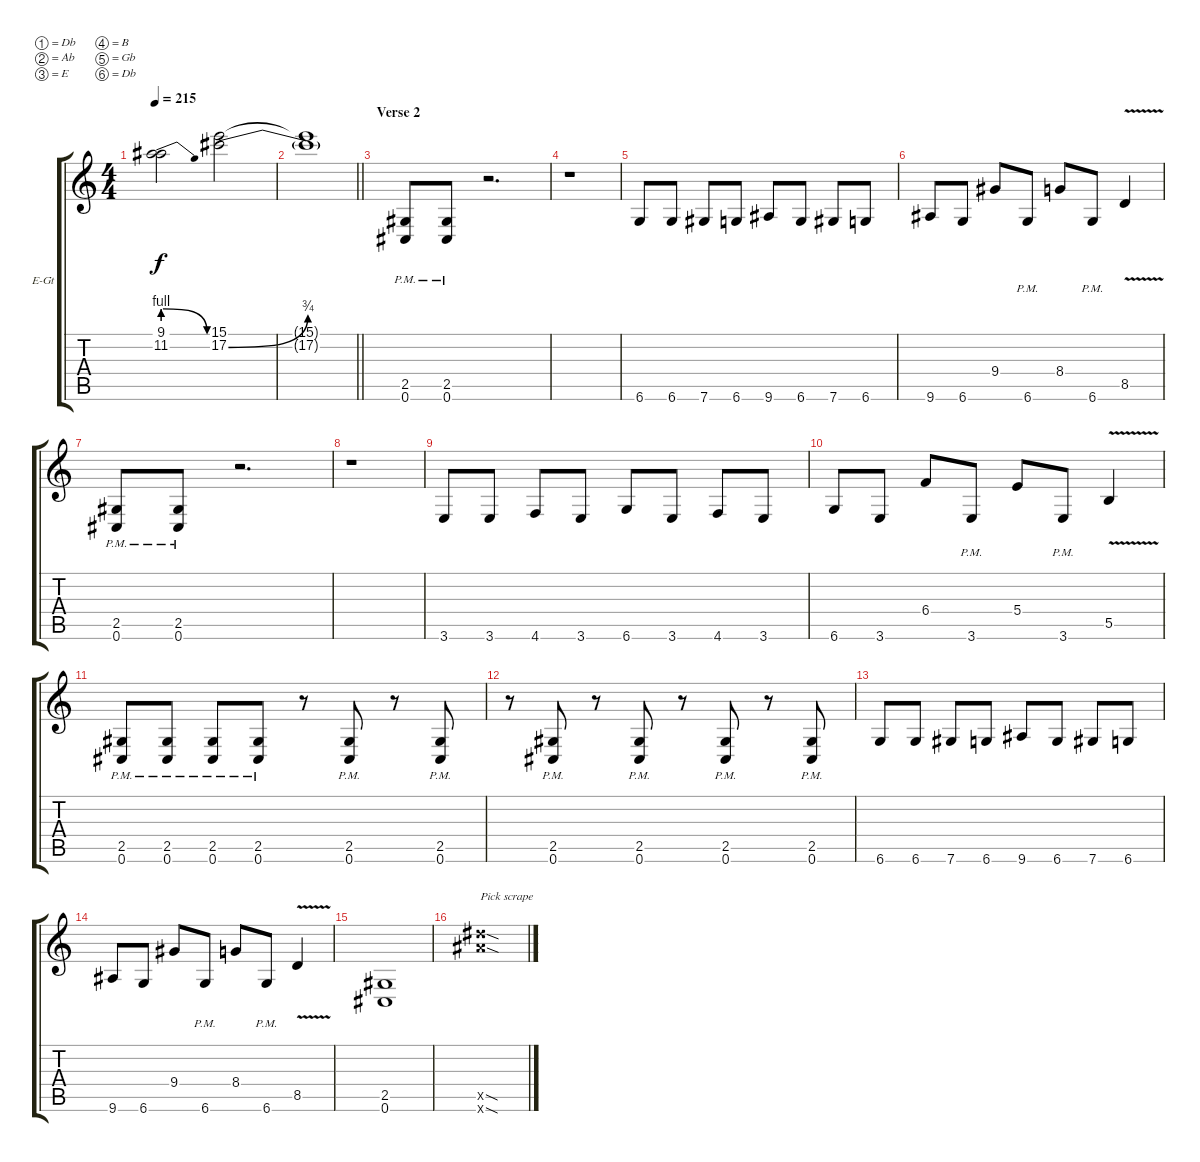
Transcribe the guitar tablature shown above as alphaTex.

\bracketExtendMode groupsimilarinstruments
\firstSystemTrackNameOrientation horizontal
\otherSystemsTrackNameOrientation horizontal
\track ("Robb Flynn" "E-Gt") {instrument distortionguitar}
\staff {score tabs}
\tuning (Db4 Ab3 E3 B2 Gb2 Db2)
\ts (4 4)
\tempo 215
\clef g2
\ks c
(11.2{be (release 37.8 4 59.4 0) t} 9.1{t}).2{dy f} (15.1 17.2{be (bend 0 0 43.199999999999996 3)}).2 |
\barLineRight lightlight
(15.1{t} 17.2{be (hold 0 0 60 0) t}).1 |
\section ("" "Verse 2")
(2.5{pm} 0.6{pm}).8 (2.5{pm} 0.6{pm}).8 r.2{d} |
r.1 |
6.6.8 6.6.8 7.6.8 6.6.8 9.6.8 6.6.8 7.6.8 6.6.8 |
9.6.8 6.6.8 9.4.8 6.6{pm}.8 8.4.8 6.6{pm}.8 8.5{v}.4 |
(2.5{pm} 0.6{pm}).8 (2.5{pm} 0.6{pm}).8 r.2{d} |
r.1 |
3.6.8 3.6.8 4.6.8 3.6.8 6.6.8 3.6.8 4.6.8 3.6.8 |
6.6.8 3.6.8 6.4.8 3.6{pm}.8 5.4.8 3.6{pm}.8 5.5{v}.4 |
(2.5{pm} 0.6{pm}).8 (2.5{pm} 0.6{pm}).8 (2.5{pm} 0.6{pm}).8 (2.5{pm} 0.6{pm}).8 r.8 (2.5{pm} 0.6{pm}).8 r.8 (2.5{pm} 0.6{pm}).8 |
r.8 (2.5{pm} 0.6{pm}).8 r.8 (2.5{pm} 0.6{pm}).8 r.8 (2.5{pm} 0.6{pm}).8 r.8 (2.5{pm} 0.6{pm}).8 |
6.6.8 6.6.8 7.6.8 6.6.8 9.6.8 6.6.8 7.6.8 6.6.8 |
9.6.8 6.6.8 9.4.8 6.6{pm}.8 8.4.8 6.6{pm}.8 8.5{v}.4 |
(2.5 0.6).1 |
(21.5{sod x} 21.6{sod x}).1{txt "Pick scrape"}
